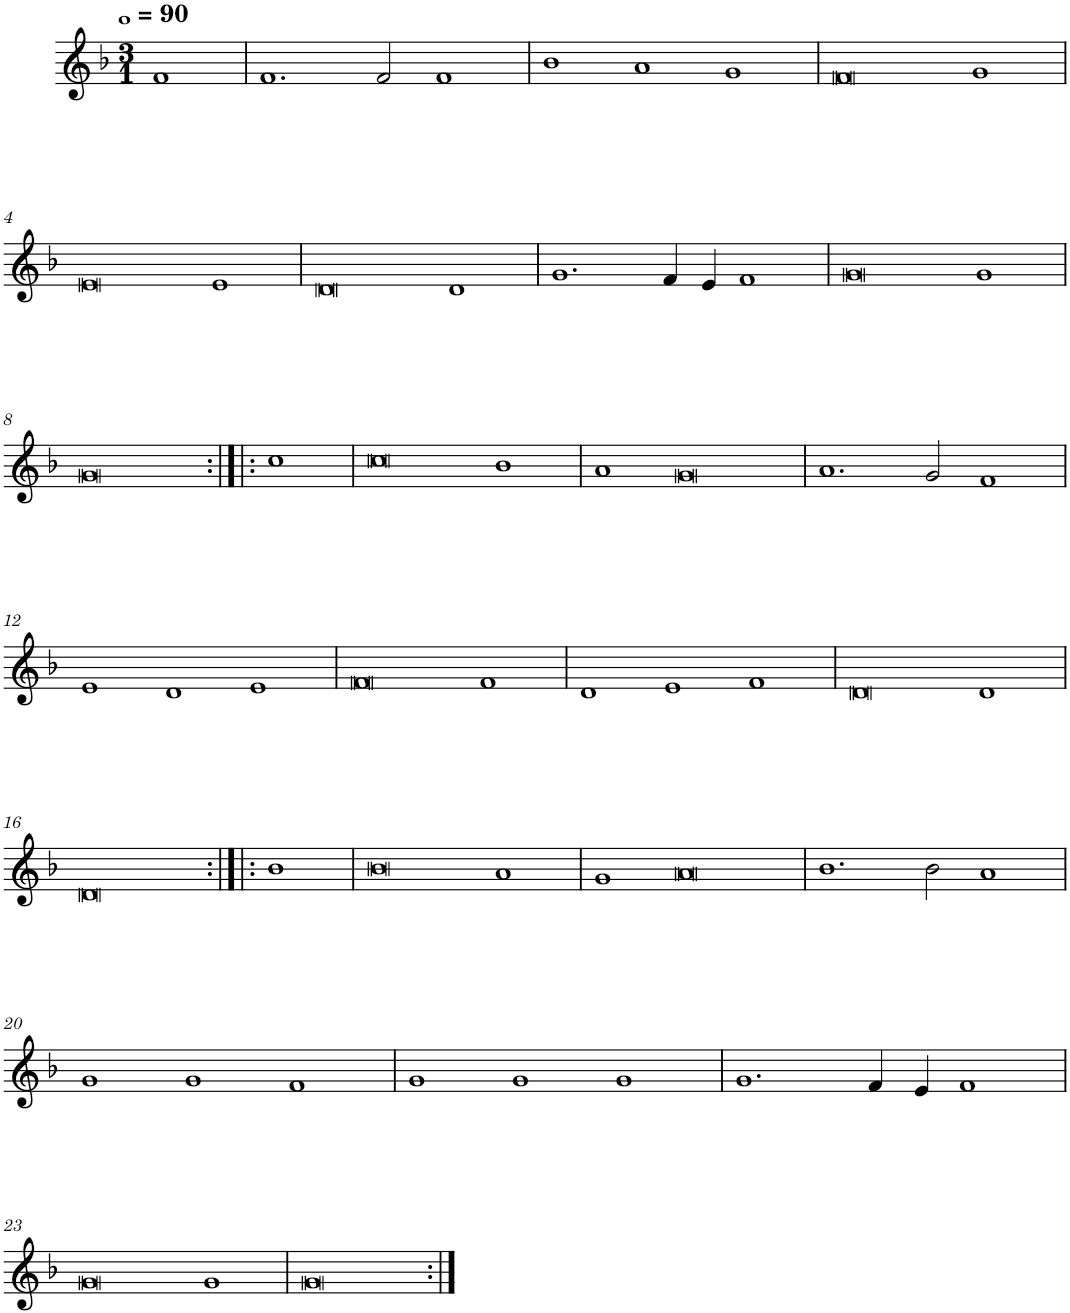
**kern
*part1
*staff1
*I"Quatre parties
*clefG2
*k[b-]
*M3/1
*MM360
=
1f
=1
1.f
2f/
1f
=2
1b-
1a
1g
=3
0f
1g
!!LO:LB:g=z
=4
0e
1e
=5
0d
1d
=6
1.g
4f/
4e/
1f
=7
0g
1g
!!LO:LB:g=z
=8
0g
1cc
=9
0cc
1b-
=10
1a
0g
=11
1.a
2g/
1f
!!LO:LB:g=z
=12
1e
1d
1e
=13
0f
1f
=14
1d
1e
1f
=15
0d
1d
!!LO:LB:g=z
=16
0d
1b-
=17
0b-
1a
=18
1g
0a
=19
1.b-
2b-\
1a
!!LO:LB:g=z
=20
1g
1g
1f
=21
1g
1g
1g
=22
1.g
4f/
4e/
1f
!!LO:LB:g=z
=23
0g
1g
=24
0g
=:|!
*-
